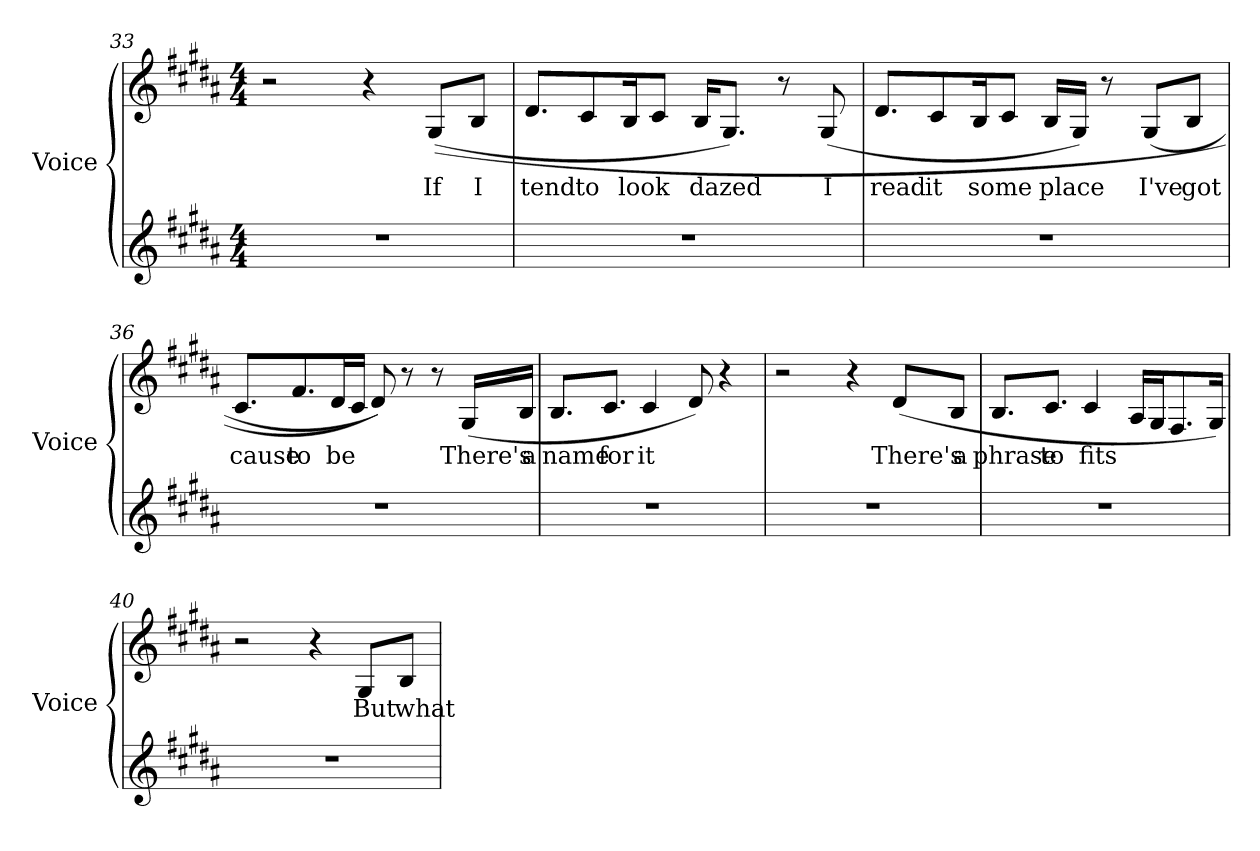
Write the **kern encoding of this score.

**kern	**kern	**text
*part2	*part1	*part1
*staff2	*staff1	*staff1
*I"Voice	*I"Voice	*
*I'Voice	*I'Voice	*
*clefG2	*clefG2	*
*k[f#c#g#d#a#]	*k[f#c#g#d#a#]	*
*g#:	*g#:	*
*M4/4	*M4/4	*
=33	=33	=33
1r	2r	.
.	4r	.
!	!	!LO:LY:b:color=#000000
.	((8G#i/L	If
!	!	!LO:LY:b:color=#000000
.	8Bi/J	I
=34	=34	=34
!	!	!LO:LY:b:color=#000000
1r	8.d#i/L	tend
!	!	!LO:LY:b:color=#000000
.	8c#i/	to
!	!	!LO:LY:b:color=#000000
.	16Bi/k	look
.	8c#i/J	.
!	!	!LO:LY:b:color=#000000
.	16Bi/KL	dazed
.	8.G#i/J)	.
.	8r	.
!	!	!LO:LY:b:color=#000000
.	(8G#i/	I
=35	=35	=35
!	!	!LO:LY:b:color=#000000
1r	8.d#i/L	read
!	!	!LO:LY:b:color=#000000
.	8c#i/	it
!	!	!LO:LY:b:color=#000000
.	16Bi/k	some
.	8c#i/J	.
!	!	!LO:LY:b:color=#000000
.	16Bi/LL	place
.	16G#i/JJ)	.
.	8r	.
!	!	!LO:LY:b:color=#000000
.	(8G#i/L	I've
!	!	!LO:LY:b:color=#000000
.	8Bi/J	got
!!LO:LB:g=z
=36	=36	=36
!	!	!LO:LY:b:color=#000000
1r	8.c#i/L	cause
!	!	!LO:LY:b:color=#000000
.	8.f#i/	to
!	!	!LO:LY:b:color=#000000
.	16d#i/L	be
.	16c#i/JJ	.
.	8d#i/))	.
.	8r	.
.	8r	.
!	!	!LO:LY:b:color=#000000
.	(16G#i/LL	There's
!	!	!LO:LY:b:color=#000000
.	16Bi/JJ	a
=37	=37	=37
!	!	!LO:LY:b:color=#000000
1r	8.Bi/L	name
!	!	!LO:LY:b:color=#000000
.	8.c#i/J	for
!	!	!LO:LY:b:color=#000000
.	4c#i/	it
.	8d#i/)	.
.	4r	.
=38	=38	=38
1r	2r	.
.	4r	.
!	!	!LO:LY:b:color=#000000
.	(8d#i/L	There's
!	!	!LO:LY:b:color=#000000
.	8Bi/J	a
=39	=39	=39
!	!	!LO:LY:b:color=#000000
1r	8.Bi/L	phrase
!	!	!LO:LY:b:color=#000000
.	8.c#i/J	to
!	!	!LO:LY:b:color=#000000
.	4c#i/	fits
.	16A#i/LL	.
.	16G#i/J	.
.	8.F#i/	.
.	16G#i/Jk)	.
=40	=40	=40
1r	2r	.
.	4r	.
!	!	!LO:LY:b:color=#000000
.	8G#i/L	But
!	!	!LO:LY:b:color=#000000
.	8Bi/J	what-
=	=	=
*-	*-	*-
